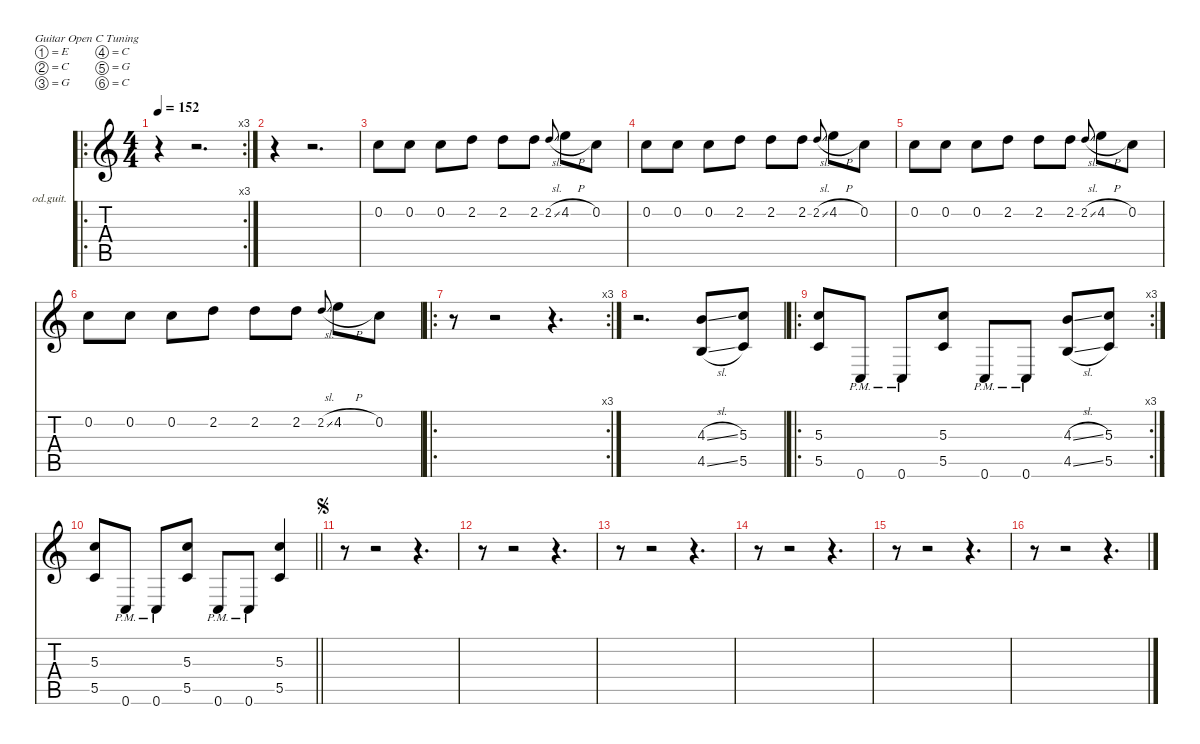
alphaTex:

\defaultSystemsLayout 4
\hideDynamics
\bracketExtendMode nobrackets
\firstSystemTrackNameOrientation horizontal
\otherSystemsTrackNameOrientation horizontal
\track ("Guitar 2" "od.guit.") {instrument overdrivenguitar}
\staff {score tabs}
\tuning (E4 C4 G3 C3 G2 C2)
\ro
\rc 3
\ts (4 4)
\beaming (8 2 2 2 2)
\tempo 152
\clef g2
\ks c
r.4{dy f instrument overdrivenguitar} r.2{d} |
r.4 r.2{d} |
0.2.8 0.2.8 0.2.8 2.2.8 2.2.8 2.2.8 2.2{sl}.8{gr onbeat dy mf} 4.2{h}.8{dy f} 0.2.8 |
0.2.8 0.2.8 0.2.8 2.2.8 2.2.8 2.2.8 2.2{sl}.8{gr onbeat dy mf} 4.2{h}.8{dy f} 0.2.8 |
0.2.8 0.2.8 0.2.8 2.2.8 2.2.8 2.2.8 2.2{sl}.8{gr onbeat dy mf} 4.2{h}.8{dy f} 0.2.8 |
0.2.8 0.2.8 0.2.8 2.2.8 2.2.8 2.2.8 2.2{sl}.8{gr onbeat dy mf} 4.2{h}.8{dy f} 0.2.8 |
\ro
\rc 3
r.8 r.2 r.4{d} |
r.2{d} (4.3{sl} 4.5{sl}).8 (5.3 5.5).8 |
\ro
\rc 3
(5.3 5.5).8 0.6{pm}.8 0.6{pm}.8 (5.3 5.5).8 0.6{pm}.8 0.6{pm}.8 (4.3{sl} 4.5{sl}).8 (5.3 5.5).8 |
\barLineRight lightlight
(5.3 5.5).8 0.6{pm}.8 0.6{pm}.8 (5.3 5.5).8 0.6{pm}.8 0.6{pm}.8 (5.3 5.5).4 |
\jump segno
r.8 r.2 r.4{d} |
r.8 r.2 r.4{d} |
r.8 r.2 r.4{d} |
r.8 r.2 r.4{d} |
r.8 r.2 r.4{d} |
r.8 r.2 r.4{d}
